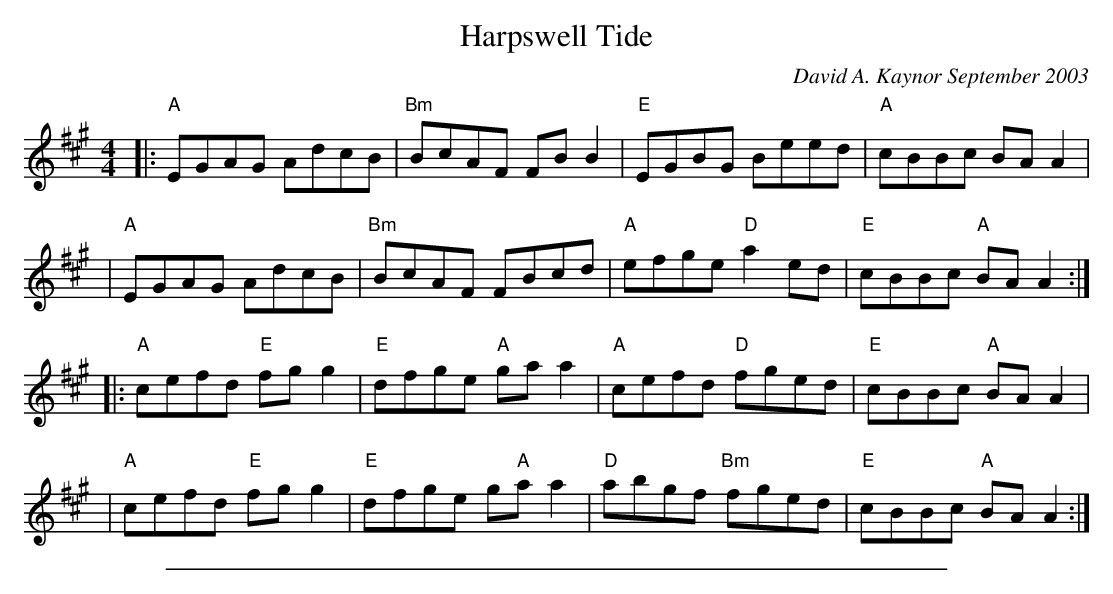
X:1
T: Harpswell Tide
C:David A. Kaynor September 2003
M:4/4
L:1/8
K:Aion-3
|: "A"EGAG AdcB | "Bm"BcAF FBB2 | "E"EGBG Beed | "A"cBBc BAA2 |
| "A"EGAG AdcB | "Bm"BcAF FBcd | "A"efge "D"a2ed | "E"cBBc"A" BAA2 :|
|: "A"cefd "E"fgg2 | "E"dfge "A"gaa2 | "A"cefd "D"fged | "E"cBBc "A"BAA2 |
| "A"cefd "E"fgg2 | "E"dfge g"A"aa2 | "D"abgf "Bm"fged | "E"cBBc "A"BAA2 :|
